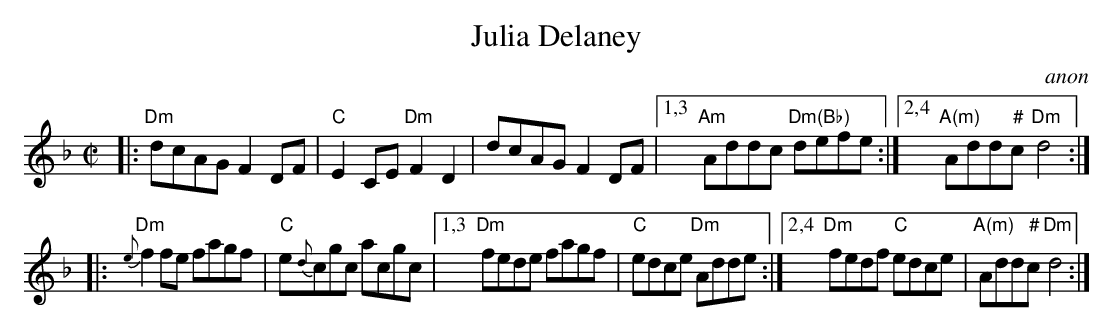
X:1
T: Julia Delaney
C: anon
M: C|
L: 1/8
K: Dm
|: "Dm"dcAG F2DF | "C"E2CE "Dm"F2D2 | dcAG F2DF |\
[1,3 "Am"Addc "Dm(Bb)"defe :|[2,4 "A(m)"Add"#"c "Dm"d4 :|
|: "Dm"{e}f2fe fagf | "C"e{d}cgc acgc |\
[1,3 "Dm"fede fagf | "C"edce "Dm"Adde :|\
[2,4 "Dm"fedf "C"edce | "A(m)"Add"#"c "Dm"d4 :|
